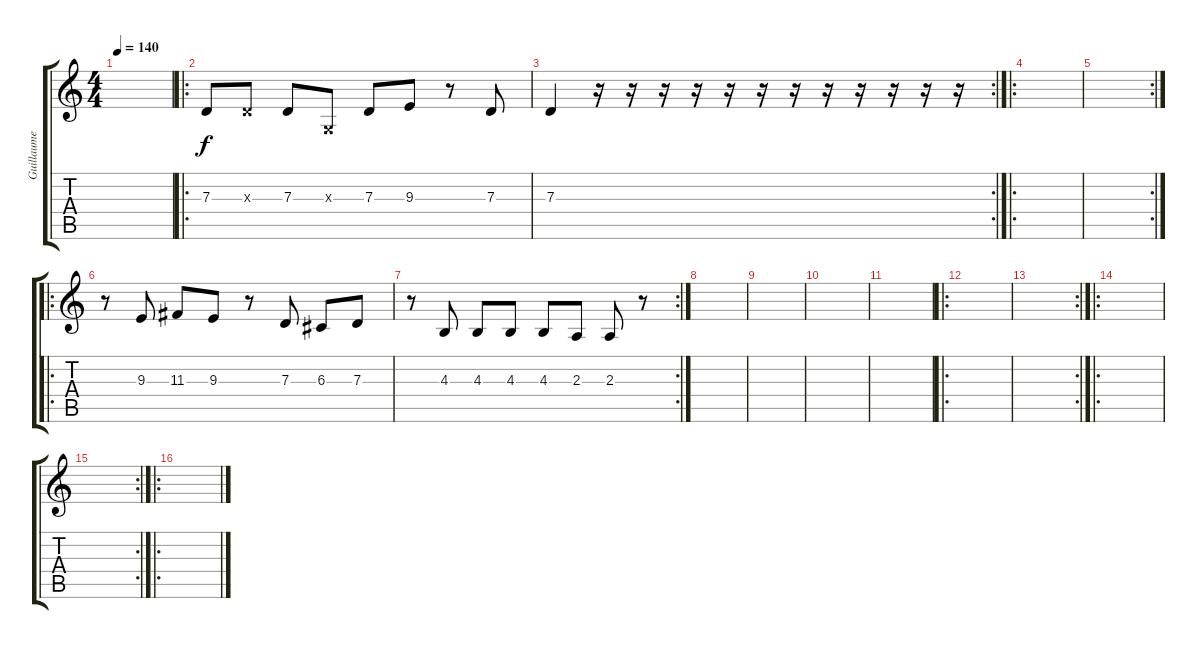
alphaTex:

\track ("Guillaume" "Guillaume") {instrument altosax}
\staff {score tabs}
\tuning (E4 B3 G3 D3 A2 E2) {hide}
\ts (4 4)
\tempo 140
\clef g2
\ks c
|
\ro
7.3.8 7.3{x}.8 7.3.8 0.3{x}.8 7.3.8 9.3.8 r.8 7.3.8 |
\rc 2
7.3.4 r.16 r.16 r.16 r.16 r.16 r.16 r.16 r.16 r.16 r.16 r.16 r.16 |
\ro
|
\rc 2
|
\ro
r.8 9.3.8 11.3.8 9.3.8 r.8 7.3.8 6.3.8 7.3.8 |
\rc 2
r.8 4.3.8 4.3.8 4.3.8 4.3.8 2.3.8 2.3.8 r.8 |
|
|
|
|
\ro
|
\rc 2
|
\ro
|
\rc 2
|
\ro
